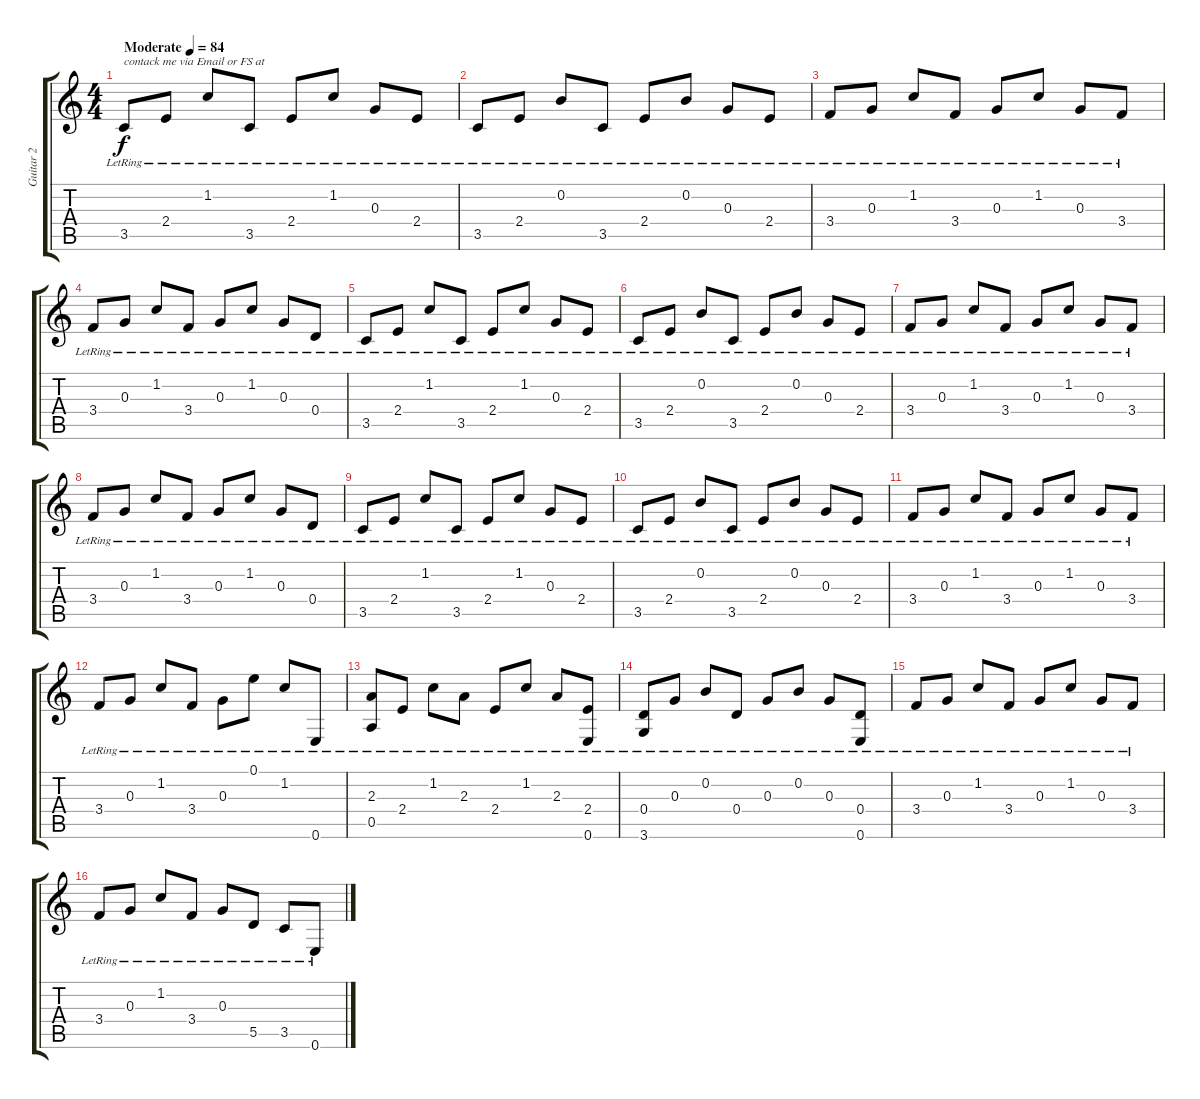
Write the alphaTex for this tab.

\track ("Guitar 2" "Guitar 2") {instrument acousticguitarnylon}
\staff {score tabs}
\tuning (E4 B3 G3 D3 A2 E2) {hide}
\ts (4 4)
\tempo (84 "Moderate")
\clef g2
\ks c
3.5{lr}.8{txt "contack me via Email or FS at" dy f instrument acousticguitarnylon} 2.4{lr}.8 1.2{lr}.8 3.5{lr}.8 2.4{lr}.8 1.2{lr}.8 0.3{lr}.8 2.4{lr}.8 |
3.5{lr}.8 2.4{lr}.8 0.2{lr}.8 3.5{lr}.8 2.4{lr}.8 0.2{lr}.8 0.3{lr}.8 2.4{lr}.8 |
3.4{lr}.8 0.3{lr}.8 1.2{lr}.8 3.4{lr}.8 0.3{lr}.8 1.2{lr}.8 0.3{lr}.8 3.4{lr}.8 |
3.4{lr}.8 0.3{lr}.8 1.2{lr}.8 3.4{lr}.8 0.3{lr}.8 1.2{lr}.8 0.3{lr}.8 0.4{lr}.8 |
3.5{lr}.8 2.4{lr}.8 1.2{lr}.8 3.5{lr}.8 2.4{lr}.8 1.2{lr}.8 0.3{lr}.8 2.4{lr}.8 |
3.5{lr}.8 2.4{lr}.8 0.2{lr}.8 3.5{lr}.8 2.4{lr}.8 0.2{lr}.8 0.3{lr}.8 2.4{lr}.8 |
3.4{lr}.8 0.3{lr}.8 1.2{lr}.8 3.4{lr}.8 0.3{lr}.8 1.2{lr}.8 0.3{lr}.8 3.4{lr}.8 |
3.4{lr}.8 0.3{lr}.8 1.2{lr}.8 3.4{lr}.8 0.3{lr}.8 1.2{lr}.8 0.3{lr}.8 0.4{lr}.8 |
3.5{lr}.8 2.4{lr}.8 1.2{lr}.8 3.5{lr}.8 2.4{lr}.8 1.2{lr}.8 0.3{lr}.8 2.4{lr}.8 |
3.5{lr}.8 2.4{lr}.8 0.2{lr}.8 3.5{lr}.8 2.4{lr}.8 0.2{lr}.8 0.3{lr}.8 2.4{lr}.8 |
3.4{lr}.8 0.3{lr}.8 1.2{lr}.8 3.4{lr}.8 0.3{lr}.8 1.2{lr}.8 0.3{lr}.8 3.4{lr}.8 |
3.4{lr}.8 0.3{lr}.8 1.2{lr}.8 3.4{lr}.8 0.3{lr}.8 0.1{lr}.8 1.2{lr}.8 0.6{lr}.8 |
(2.3{lr} 0.5{lr}).8 2.4{lr}.8 1.2{lr}.8 2.3{lr}.8 2.4{lr}.8 1.2{lr}.8 2.3{lr}.8 (2.4{lr} 0.6{lr}).8 |
(0.4{lr} 3.6{lr}).8 0.3{lr}.8 0.2{lr}.8 0.4{lr}.8 0.3{lr}.8 0.2{lr}.8 0.3{lr}.8 (0.4{lr} 0.6{lr}).8 |
3.4{lr}.8 0.3{lr}.8 1.2{lr}.8 3.4{lr}.8 0.3{lr}.8 1.2{lr}.8 0.3{lr}.8 3.4{lr}.8 |
3.4{lr}.8 0.3{lr}.8 1.2{lr}.8 3.4{lr}.8 0.3{lr}.8 5.5{lr}.8 3.5{lr}.8 0.6{lr}.8
